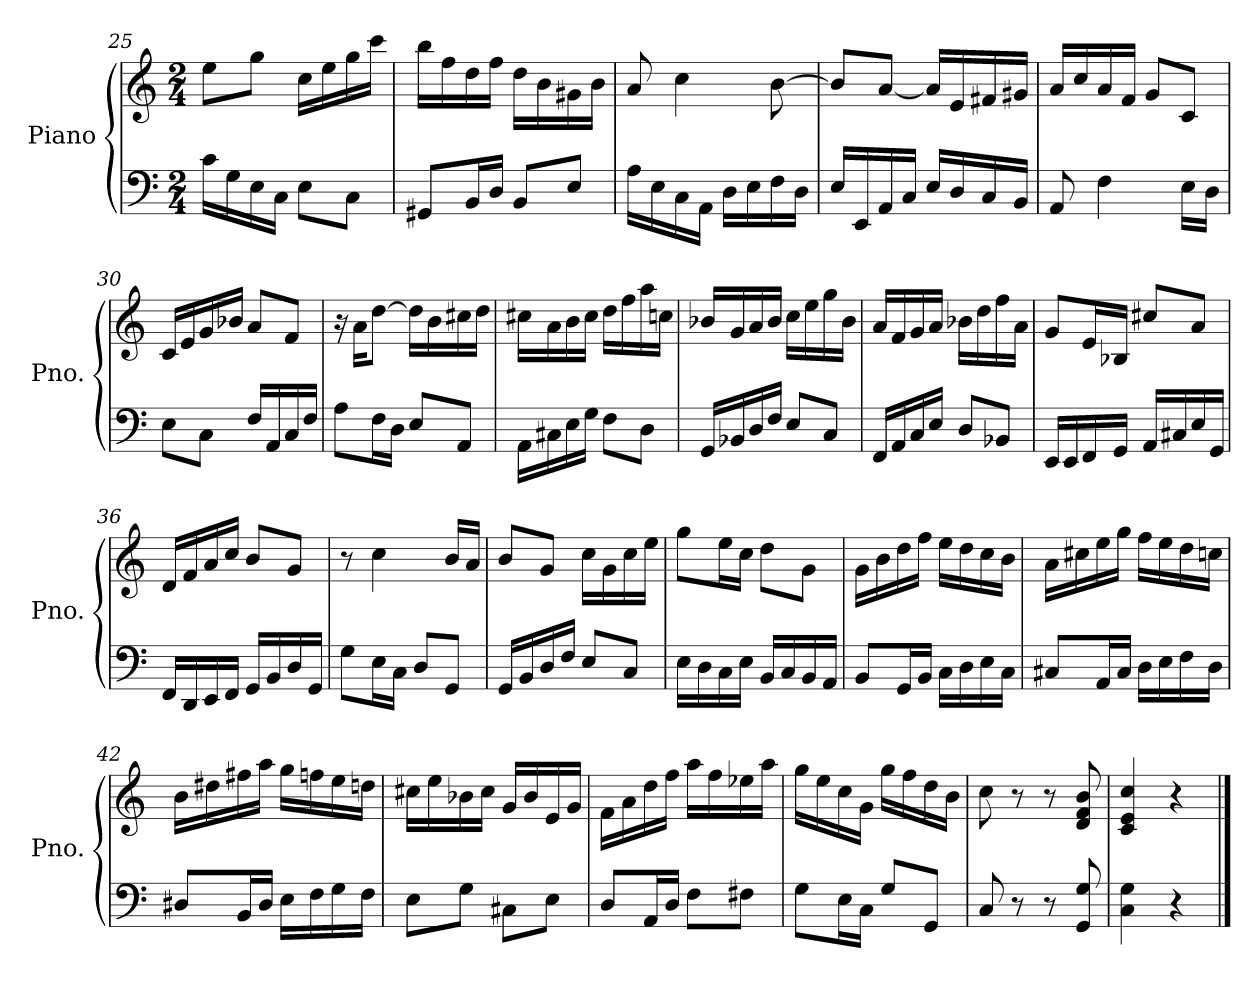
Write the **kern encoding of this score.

**kern	**kern
*part1	*part1
*staff2	*staff1
*I"Piano	*
*I'Pno.	*
!!LO:PB:g=z
*clefF4	*clefG2
*k[]	*k[]
*M2/4	*M2/4
=25	=25
16c\LL	8ee\L
16G\	.
16E\	8gg\J
16C\JJ	.
8E\L	16cc\LL
.	16ee\
8C\J	16gg\
.	16ccc\JJ
=26	=26
8GG#X/L	16bb\LL
.	16ff\
16BB/L	16dd\
16D/JJ	16ff\JJ
8BB/L	16dd\LL
.	16b\
8E/J	16g#X\
.	16b\JJ
=27	=27
16A\LL	8a/
16E\	.
16C\	4cc\
16AA\JJ	.
16D\LL	.
16E\	.
16F\	[8b\
16D\JJ	.
=28	=28
16E/LL	8b/L]
16EE/	.
16AA/	[8a/J
16C/JJ	.
16E/LL	16a/LL]
16D/	16e/
16C/	16f#X/
16BB/JJ	16g#X/JJ
=29	=29
8AA/	16a/LL
.	16cc/
4F\	16a/
.	16f/JJ
.	8g/L
16E\LL	8c/J
16D\JJ	.
!!LO:LB:g=z
=30	=30
8E\L	16c/LL
.	16e/
8C\J	16g/
.	16b-X/JJ
16F/LL	8a/L
16AA/	.
16C/	8f/J
16F/JJ	.
=31	=31
8A\L	16r
.	16a\KL
16F\L	[8dd\J
16D\JJ	.
8E/L	16dd\LL]
.	16b\
8AA/J	16cc#X\
.	16dd\JJ
=32	=32
16AA\LL	16cc#X\LL
16C#X\	16a\
16E\	16b\
16G\JJ	16cc#\JJ
8F\L	16dd\LL
.	16ff\
8D\J	16aa\
.	16ccn\JJ
=33	=33
16GG/LL	16b-X/LL
16BB-X/	16g/
16D/	16a/
16F/JJ	16b-/JJ
8E/L	16cc\LL
.	16ee\
8C/J	16gg\
.	16b-\JJ
=34	=34
16FF/LL	16a/LL
16AA/	16f/
16C/	16g/
16E/JJ	16a/JJ
8D/L	16b-X\LL
.	16dd\
8BB-X/J	16ff\
.	16a\JJ
!!LO:LB:g=z
=35	=35
16EE/LL	8g/L
16EE/	.
16FF/	16e/L
16GG/JJ	16B-X/JJ
16AA/LL	8cc#X/L
16C#X/	.
16E/	8a/J
16GG/JJ	.
=36	=36
16FF/LL	16d/LL
16DD/	16f/
16EE/	16a/
16FF/JJ	16cc/JJ
16GG/LL	8b/L
16BB/	.
16D/	8g/J
16GG/JJ	.
=37	=37
8G\L	8r
16E\L	4cc\
16C\JJ	.
8D/L	.
8GG/J	16b/LL
.	16a/JJ
=38	=38
16GG/LL	8b/L
16BB/	.
16D/	8g/J
16F/JJ	.
8E/L	16cc\LL
.	16g\
8C/J	16cc\
.	16ee\JJ
!!LO:LB:g=z
=39	=39
16E\LL	8gg\L
16D\	.
16C\	16ee\L
16E\JJ	16cc\JJ
16BB/LL	8dd\L
16C/	.
16BB/	8g\J
16AA/JJ	.
=40	=40
8BB/L	16g\LL
.	16b\
16GG/L	16dd\
16BB/JJ	16ff\JJ
16C\LL	16ee\LL
16D\	16dd\
16E\	16cc\
16C\JJ	16b\JJ
=41	=41
8C#X/L	16a\LL
.	16cc#X\
16AA/L	16ee\
16C#/JJ	16gg\JJ
16D\LL	16ff\LL
16E\	16ee\
16F\	16dd\
16D\JJ	16ccn\JJ
=42	=42
8D#X/L	16b\LL
.	16dd#X\
16BB/L	16ff#X\
16D#/JJ	16aa\JJ
16E\LL	16gg\LL
16F\	16ffn\
16G\	16ee\
16F\JJ	16ddn\JJ
!!LO:LB:g=z
=43	=43
8E\L	16cc#X\LL
.	16ee\
8G\J	16b-X\
.	16cc#\JJ
8C#X\L	16g/LL
.	16b-/
8E\J	16e/
.	16g/JJ
=44	=44
8D/L	16f\LL
.	16a\
16AA/L	16dd\
16D/JJ	16ff\JJ
8F\L	16aa\LL
.	16ff\
8F#X\J	16ee-X\
.	16aa\JJ
=45	=45
8G\L	16gg\LL
.	16ee\
16E\L	16cc\
16C\JJ	16g\JJ
8G/L	16gg\LL
.	16ff\
8GG/J	16dd\
.	16b\JJ
=46	=46
8C/	8cc\
8r	8r
8r	8r
8GG/ 8G/	8d/ 8f/ 8b/
=47	=47
4C\ 4G\	4c/ 4e/ 4cc/
4r	4r
==	==
*-	*-
